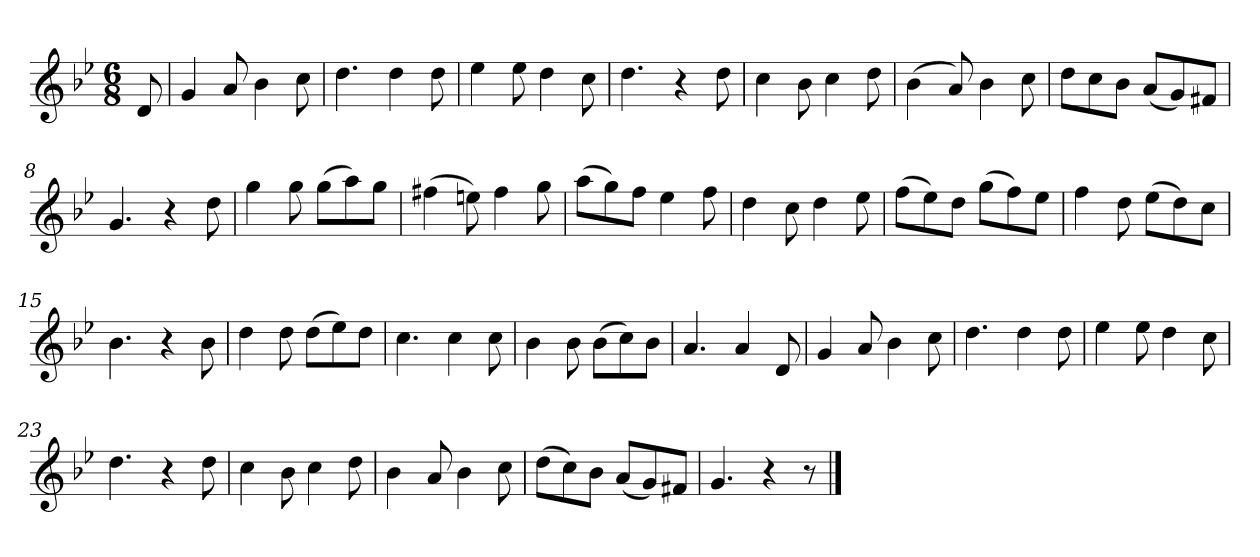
**kern
*part1
*staff1
*k[b-e-]
*M6/8
*MM120
=
8d
=1
4g
8a
4b-
8cc
=2
4.dd
4dd
8dd
=3
4ee-
8ee-
4dd
8cc
=4
4.dd
4r
8dd
=5
4cc
8b-
4cc
8dd
=6
(4b-
8a)
4b-
8cc
=7
8ddL
8cc
8b-J
(8aL
8g)
8f#XJ
=8
4.g
4r
8dd
=9
4gg
8gg
(8ggL
8aa)
8ggJ
=10
(4ff#X
8een)
4ff#
8gg
=11
(8aaL
8gg)
8ffJ
4ee-
8ff
=12
4dd
8cc
4dd
8ee-
=13
(8ffL
8ee-)
8ddJ
(8ggL
8ff)
8ee-J
=14
4ff
8dd
(8ee-L
8dd)
8ccJ
=15
4.b-
4r
8b-
=16
4dd
8dd
(8ddL
8ee-)
8ddJ
=17
4.cc
4cc
8cc
=18
4b-
8b-
(8b-L
8cc)
8b-J
=19
4.a
4a
8d
=20
4g
8a
4b-
8cc
=21
4.dd
4dd
8dd
=22
4ee-
8ee-
4dd
8cc
=23
4.dd
4r
8dd
=24
4cc
8b-
4cc
8dd
=25
4b-
8a
4b-
8cc
=26
(8ddL
8cc)
8b-J
(8aL
8g)
8f#XJ
=27
4.g
4r
8r
==
*-
